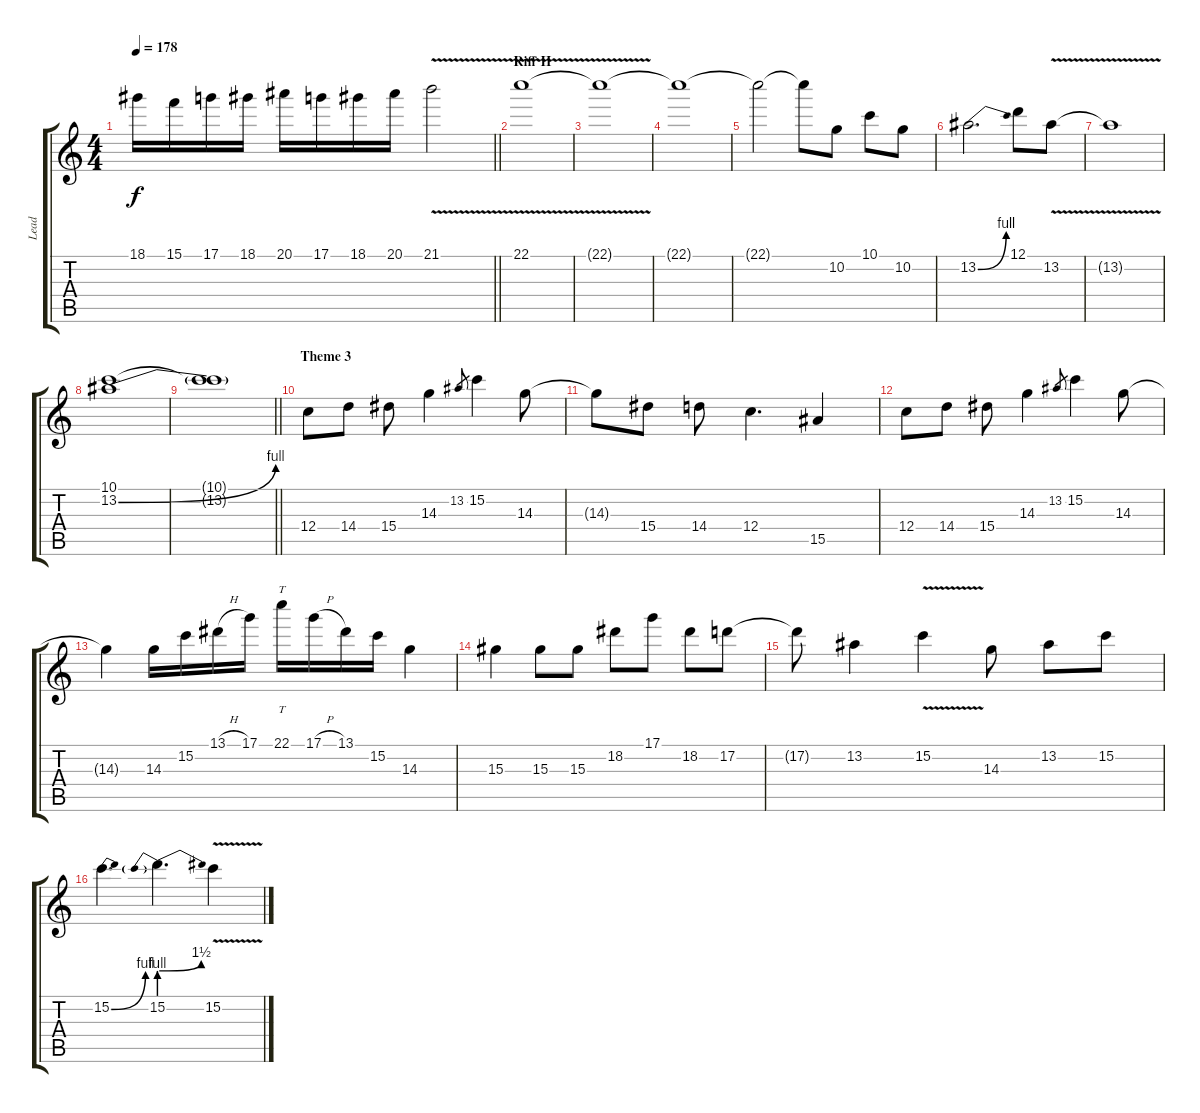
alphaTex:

\track ("Lead" "Lead") {instrument overdrivenguitar}
\staff {score tabs}
\tuning (D4 A3 F3 C3 G2 D2) {hide}
\ts (4 4)
\tempo 178
\clef g2
\barLineRight lightlight
\ks c
18.1.16{dy f} 15.1.16 17.1.16 18.1.16 20.1.16 17.1.16 18.1.16 20.1.16 21.1{v}.2 |
\section ("" "Riff II")
22.1{v}.1 |
22.1{t}.1 |
22.1{t}.1 |
22.1{t}.2 22.1{t}.8 10.2.8 10.1.8 10.2.8 |
13.2{be (bend 0 0 60 4)}.2{d} 12.1.8 13.2{v}.8 |
13.2{t}.1 |
(10.1 13.2{be (bend 0 0 60 4)}).1 |
\barLineRight lightlight
(10.1{t} 13.2{t}).1 |
\section ("" "Theme 3")
12.4.8 14.4.8 15.4.8 14.3.4 13.2.8{gr} 15.2.4 14.3.8 |
14.3{t}.8 15.4.8 14.4.8 12.4.4{d} 15.5.4 |
12.4.8 14.4.8 15.4.8 14.3.4 13.2.8{gr} 15.2.4 14.3.8 |
14.3{t}.4 14.3.16 15.2.16 13.1{h}.16 17.1.16 22.1.16{tt} 17.1{h}.16 13.1.16 15.2.16 14.3.4 |
15.3.4 15.3.8 15.3.8 18.2.8 17.1.8 18.2.8 17.2.8 |
17.2{t}.8 13.2.4 15.2{v}.4 14.3.8 13.2.8 15.2.8 |
15.2{be (bend 0 0 60 4)}.4{d} 15.2{be (prebendbend 0 4 60 6)}.4{d} 15.2{v}.4
